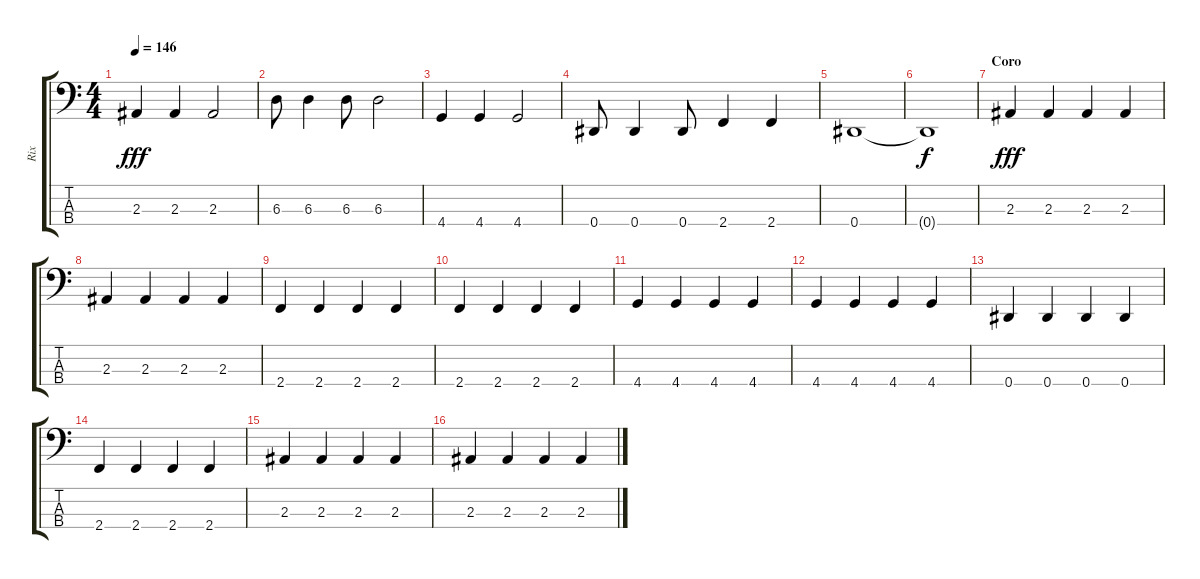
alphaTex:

\track ("Rix" "Rix") {instrument electricbasspick}
\staff {score tabs}
\tuning (Gb2 Db2 Ab1 Eb1) {hide}
\ts (4 4)
\tempo 146
\clef f4
\ks c
2.3.4{dy fff} 2.3.4 2.3.2 |
6.3.8 6.3.4 6.3.8 6.3.2 |
4.4.4 4.4.4 4.4.2 |
0.4.8 0.4.4 0.4.8 2.4.4 2.4.4 |
0.4.1 |
0.4{t}.1{dy f} |
\section ("" "Coro")
2.3.4{dy fff} 2.3.4 2.3.4 2.3.4 |
2.3.4 2.3.4 2.3.4 2.3.4 |
2.4.4 2.4.4 2.4.4 2.4.4 |
2.4.4 2.4.4 2.4.4 2.4.4 |
4.4.4 4.4.4 4.4.4 4.4.4 |
4.4.4 4.4.4 4.4.4 4.4.4 |
0.4.4 0.4.4 0.4.4 0.4.4 |
2.4.4 2.4.4 2.4.4 2.4.4 |
2.3.4 2.3.4 2.3.4 2.3.4 |
2.3.4 2.3.4 2.3.4 2.3.4
